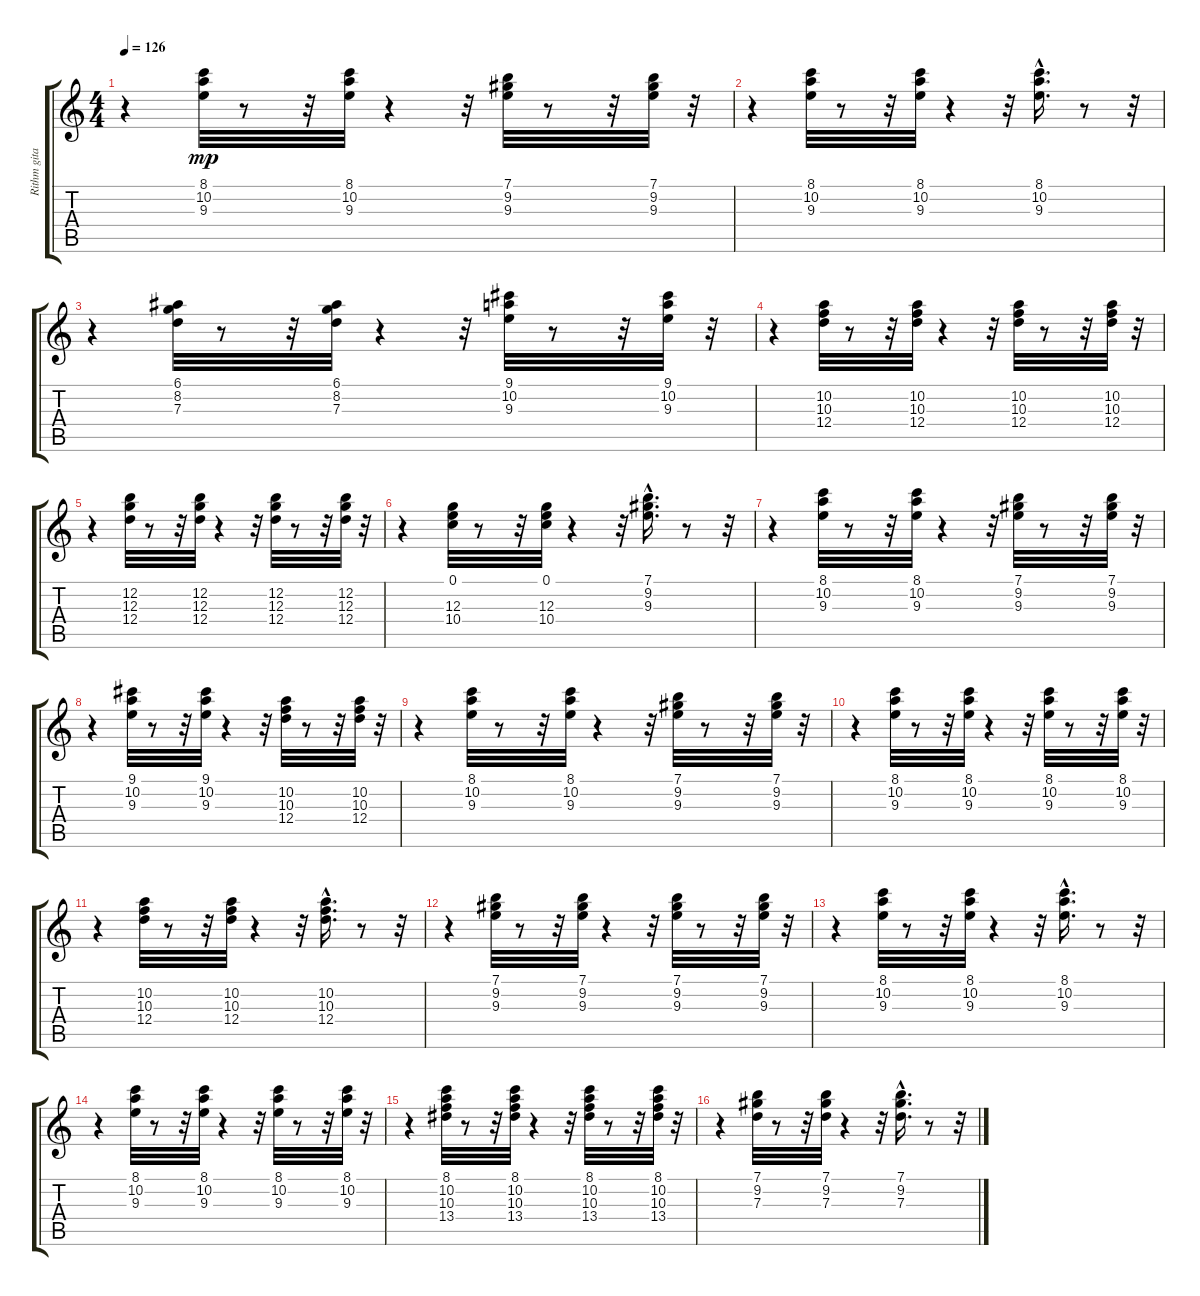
\track ("Rithm gitar" "Rithm gita") {instrument distortionguitar}
\staff {score tabs}
\tuning (E4 B3 G3 D3 A2 E2) {hide}
\ts (4 4)
\tempo 126
\clef g2
\ks c
r.4{dy mp} (8.1 10.2 9.3).32 r.8 r.32 (8.1 10.2 9.3).32 r.4 r.32 (7.1 9.2 9.3).32 r.8 r.32 (7.1 9.2 9.3).32 r.32 |
r.4 (8.1 10.2 9.3).32 r.8 r.32 (8.1 10.2 9.3).32 r.4 r.32 (8.1{hac} 10.2{hac} 9.3{hac}).16{d} r.8 r.32 |
r.4 (6.1 8.2 7.3).32 r.8 r.32 (6.1 8.2 7.3).32 r.4 r.32 (9.1 10.2 9.3).32 r.8 r.32 (9.1 10.2 9.3).32 r.32 |
r.4 (10.2 10.3 12.4).32 r.8 r.32 (10.2 10.3 12.4).32 r.4 r.32 (10.2 10.3 12.4).32 r.8 r.32 (10.2 10.3 12.4).32 r.32 |
r.4 (12.2 12.3 12.4).32 r.8 r.32 (12.2 12.3 12.4).32 r.4 r.32 (12.2 12.3 12.4).32 r.8 r.32 (12.2 12.3 12.4).32 r.32 |
r.4 (0.1 12.3 10.4).32 r.8 r.32 (0.1 12.3 10.4).32 r.4 r.32 (7.1{hac} 9.2{hac} 9.3{hac}).16{d} r.8 r.32 |
r.4 (8.1 10.2 9.3).32 r.8 r.32 (8.1 10.2 9.3).32 r.4 r.32 (7.1 9.2 9.3).32 r.8 r.32 (7.1 9.2 9.3).32 r.32 |
r.4 (9.1 10.2 9.3).32 r.8 r.32 (9.1 10.2 9.3).32 r.4 r.32 (10.2 10.3 12.4).32 r.8 r.32 (10.2 10.3 12.4).32 r.32 |
r.4 (8.1 10.2 9.3).32 r.8 r.32 (8.1 10.2 9.3).32 r.4 r.32 (7.1 9.2 9.3).32 r.8 r.32 (7.1 9.2 9.3).32 r.32 |
r.4 (8.1 10.2 9.3).32 r.8 r.32 (8.1 10.2 9.3).32 r.4 r.32 (8.1 10.2 9.3).32 r.8 r.32 (8.1 10.2 9.3).32 r.32 |
r.4 (10.2 10.3 12.4).32 r.8 r.32 (10.2 10.3 12.4).32 r.4 r.32 (10.2{hac} 10.3{hac} 12.4{hac}).16{d} r.8 r.32 |
r.4 (7.1 9.2 9.3).32 r.8 r.32 (7.1 9.2 9.3).32 r.4 r.32 (7.1 9.2 9.3).32 r.8 r.32 (7.1 9.2 9.3).32 r.32 |
r.4 (8.1 10.2 9.3).32 r.8 r.32 (8.1 10.2 9.3).32 r.4 r.32 (8.1{hac} 10.2{hac} 9.3{hac}).16{d} r.8 r.32 |
r.4 (8.1 10.2 9.3).32 r.8 r.32 (8.1 10.2 9.3).32 r.4 r.32 (8.1 10.2 9.3).32 r.8 r.32 (8.1 10.2 9.3).32 r.32 |
r.4 (8.1 10.2 10.3 13.4).32 r.8 r.32 (8.1 10.2 10.3 13.4).32 r.4 r.32 (8.1 10.2 10.3 13.4).32 r.8 r.32 (8.1 10.2 10.3 13.4).32 r.32 |
r.4 (7.1 9.2 7.3).32 r.8 r.32 (7.1 9.2 7.3).32 r.4 r.32 (7.1{hac} 9.2{hac} 7.3{hac}).16{d} r.8 r.32
